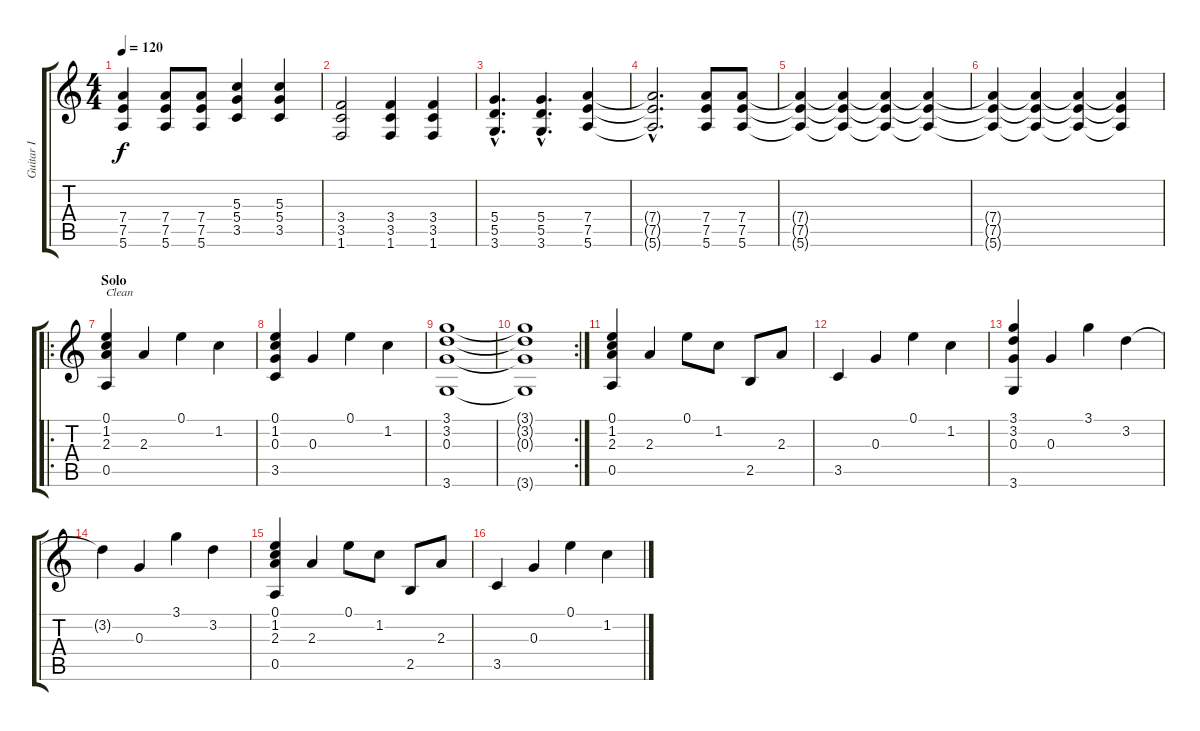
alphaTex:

\track ("Guitar I" "Guitar I") {instrument acousticguitarnylon}
\staff {score tabs}
\tuning (E4 B3 G3 D3 A2 E2) {hide}
\ts (4 4)
\tempo 120
\clef g2
\ks c
(7.4 7.5 5.6).4{dy f} (7.4 7.5 5.6).8 (7.4 7.5 5.6).8 (5.3 5.4 3.5).4 (5.3 5.4 3.5).4 |
(3.4 3.5 1.6).2 (3.4 3.5 1.6).4 (3.4 3.5 1.6).4 |
(5.4{hac} 5.5{hac} 3.6{hac}).4{d} (5.4{hac} 5.5{hac} 3.6{hac}).4{d} (7.4 7.5 5.6).4 |
(7.4{hac t} 7.5{hac t} 5.6{hac t}).2{d} (7.4 7.5 5.6).8 (7.4 7.5 5.6).8 |
(7.4{t} 7.5{t} 5.6{t}).4 (7.4{t} 7.5{t} 5.6{t}).4{volume 9} (7.4{t} 7.5{t} 5.6{t}).4{volume 8} (7.4{t} 7.5{t} 5.6{t}).4{volume 7} |
(7.4{t} 7.5{t} 5.6{t}).4{volume 6} (7.4{t} 7.5{t} 5.6{t}).4{volume 5} (7.4{t} 7.5{t} 5.6{t}).4{volume 4} (7.4{t} 7.5{t} 5.6{t}).4{volume 3} |
\ro
\section ("" "Solo")
(0.1 1.2 2.3 0.5).4{txt "Clean" volume 11 instrument acousticguitarnylon} 2.3.4 0.1.4 1.2.4 |
(0.1 1.2 0.3 3.5).4 0.3.4 0.1.4 1.2.4 |
(3.1 3.2 0.3 3.6).1 |
\rc 2
(3.1{t} 3.2{t} 0.3{t} 3.6{t}).1 |
(0.1 1.2 2.3 0.5).4 2.3.4 0.1.8 1.2.8 2.5.8 2.3.8 |
3.5.4 0.3.4 0.1.4 1.2.4 |
(3.1 3.2 0.3 3.6).4 0.3.4 3.1.4 3.2.4 |
3.2{t}.4 0.3.4 3.1.4 3.2.4 |
(0.1 1.2 2.3 0.5).4 2.3.4 0.1.8 1.2.8 2.5.8 2.3.8 |
3.5.4 0.3.4 0.1.4 1.2.4
